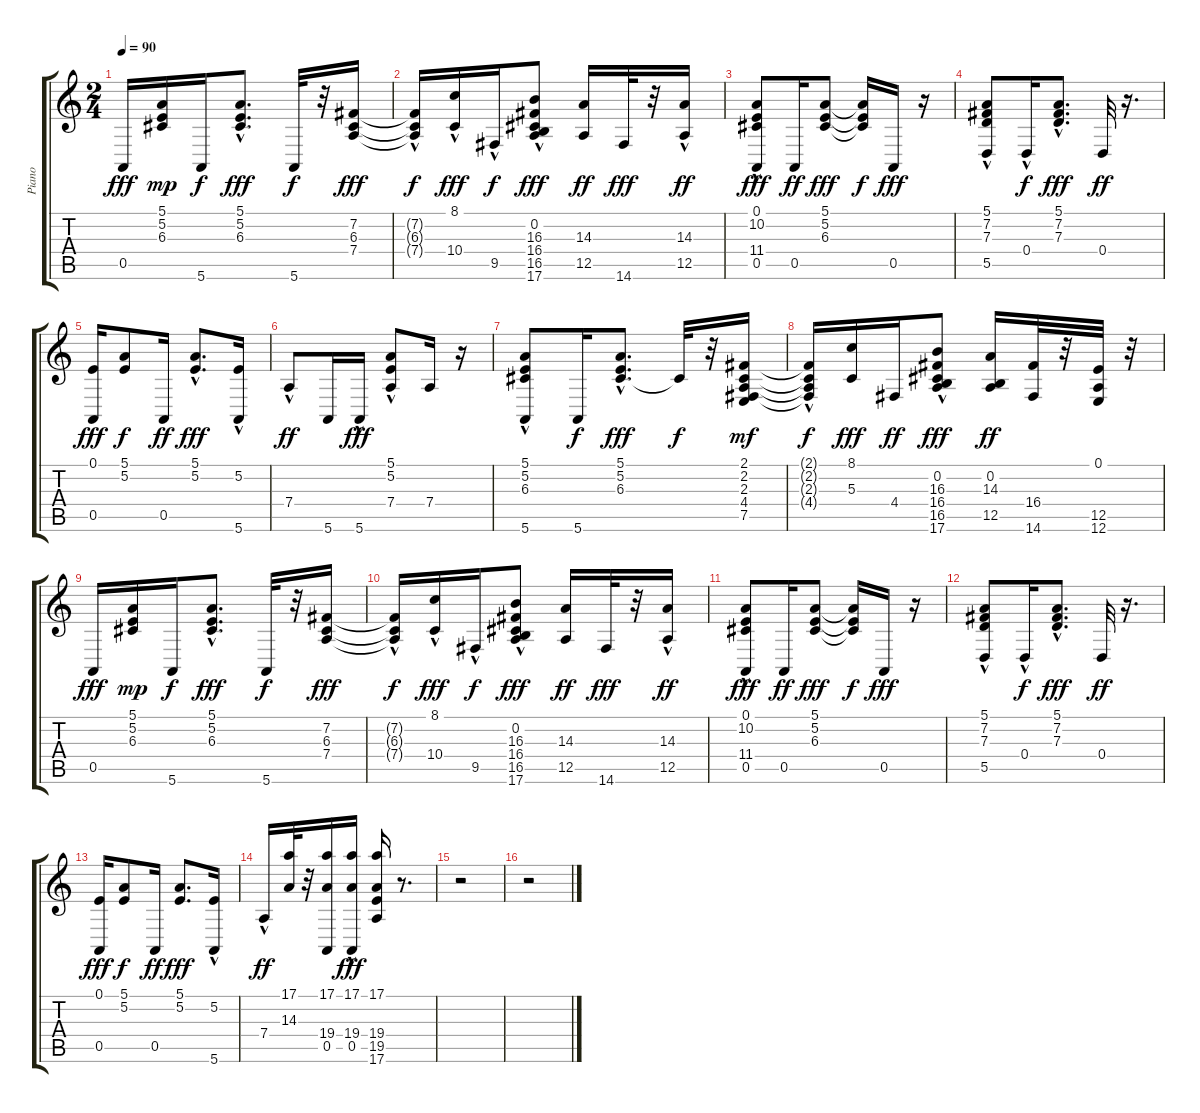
\track ("Piano   " "Piano   ") {instrument brightacousticpiano}
\staff {score tabs}
\tuning (E4 B3 G3 D3 A2 E2) {hide}
\ts (2 4)
\tempo 90
\clef g2
\ks c
0.5.16{dy fff} (5.1 5.2 6.3).16{dy mp} 5.6.16{dy f} (5.1{hac} 5.2 6.3{hac}).8{d dy fff} 5.6.32{dy f} r.32 (7.2 6.3 7.4).16{dy fff} |
(7.2{hac t} 6.3{hac t} 7.4{t}).16{dy f} (8.1{hac} 10.4).16{dy fff} 9.5{hac}.16{dy f} (0.2 16.3 16.4{hac} 16.5{hac} 17.6).8{dy fff} (14.3 12.5).16{dy ff} 14.6.32{dy fff} r.32 (14.3 12.5{hac}).16{dy ff} |
(0.1 10.2 11.4 0.5{hac}).8{dy fff} 0.5.16{dy ff} (5.1 5.2 6.3).8{dy fff} (5.1{t} 5.2{t} 6.3{t}).16{dy f} 0.5.16{dy fff} r.16 |
(5.1 7.2{hac} 7.3 5.5{hac}).8 0.4{hac}.16{dy f} (5.1 7.2 7.3{hac}).8{d dy fff} 0.4.32{dy ff} r.16{d} |
(0.1 0.5).16{dy fff} (5.1 5.2).8{dy f} 0.5.16{dy ff} (5.1{hac} 5.2).8{d dy fff} (5.2 5.6{hac}).16 |
7.4{hac}.8{dy ff} 5.6.16 5.6{hac}.16{dy fff} (5.1 5.2 7.4{hac}).8 7.4.16 r.16 |
(5.1 5.2 6.3 5.6{hac}).8 5.6.16{dy f} (5.1{hac} 5.2 6.3{hac}).8{d dy fff} 6.3{t}.32{dy f} r.32 (2.1 2.2 2.3 4.4 7.5).16{dy mf} |
(2.1{t} 2.2{t} 2.3{hac t} 4.4{hac t}).16{dy f} (8.1 5.3).16{dy fff} 4.4.16{dy ff} (0.2 16.3 16.4{hac} 16.5{hac} 17.6).8{dy fff} (0.2 14.3 12.5).16{dy ff} (16.4 14.6).32 r.32 (0.1 12.5 12.6).32 r.32 |
0.5.16{dy fff} (5.1 5.2 6.3).16{dy mp} 5.6.16{dy f} (5.1{hac} 5.2 6.3{hac}).8{d dy fff} 5.6.32{dy f} r.32 (7.2 6.3 7.4).16{dy fff} |
(7.2{hac t} 6.3{hac t} 7.4{t}).16{dy f} (8.1{hac} 10.4).16{dy fff} 9.5{hac}.16{dy f} (0.2 16.3 16.4{hac} 16.5{hac} 17.6).8{dy fff} (14.3 12.5).16{dy ff} 14.6.32{dy fff} r.32 (14.3 12.5{hac}).16{dy ff} |
(0.1 10.2 11.4 0.5{hac}).8{dy fff} 0.5.16{dy ff} (5.1 5.2 6.3).8{dy fff} (5.1{t} 5.2{t} 6.3{t}).16{dy f} 0.5.16{dy fff} r.16 |
(5.1 7.2{hac} 7.3 5.5{hac}).8 0.4{hac}.16{dy f} (5.1 7.2 7.3{hac}).8{d dy fff} 0.4.32{dy ff} r.16{d} |
(0.1 0.5).16{dy fff} (5.1 5.2).8{dy f} 0.5.16{dy ff} (5.1 5.2).8{d dy fff} (5.2 5.6{hac}).16 |
7.4{hac}.16{dy ff} (17.1 14.3).32 r.32 (17.1 19.4 0.5).16 (17.1 19.4 0.5{hac}).16{dy fff} (17.1 19.4 19.5 17.6).16 r.8{d} |
r.2 |
r.2
